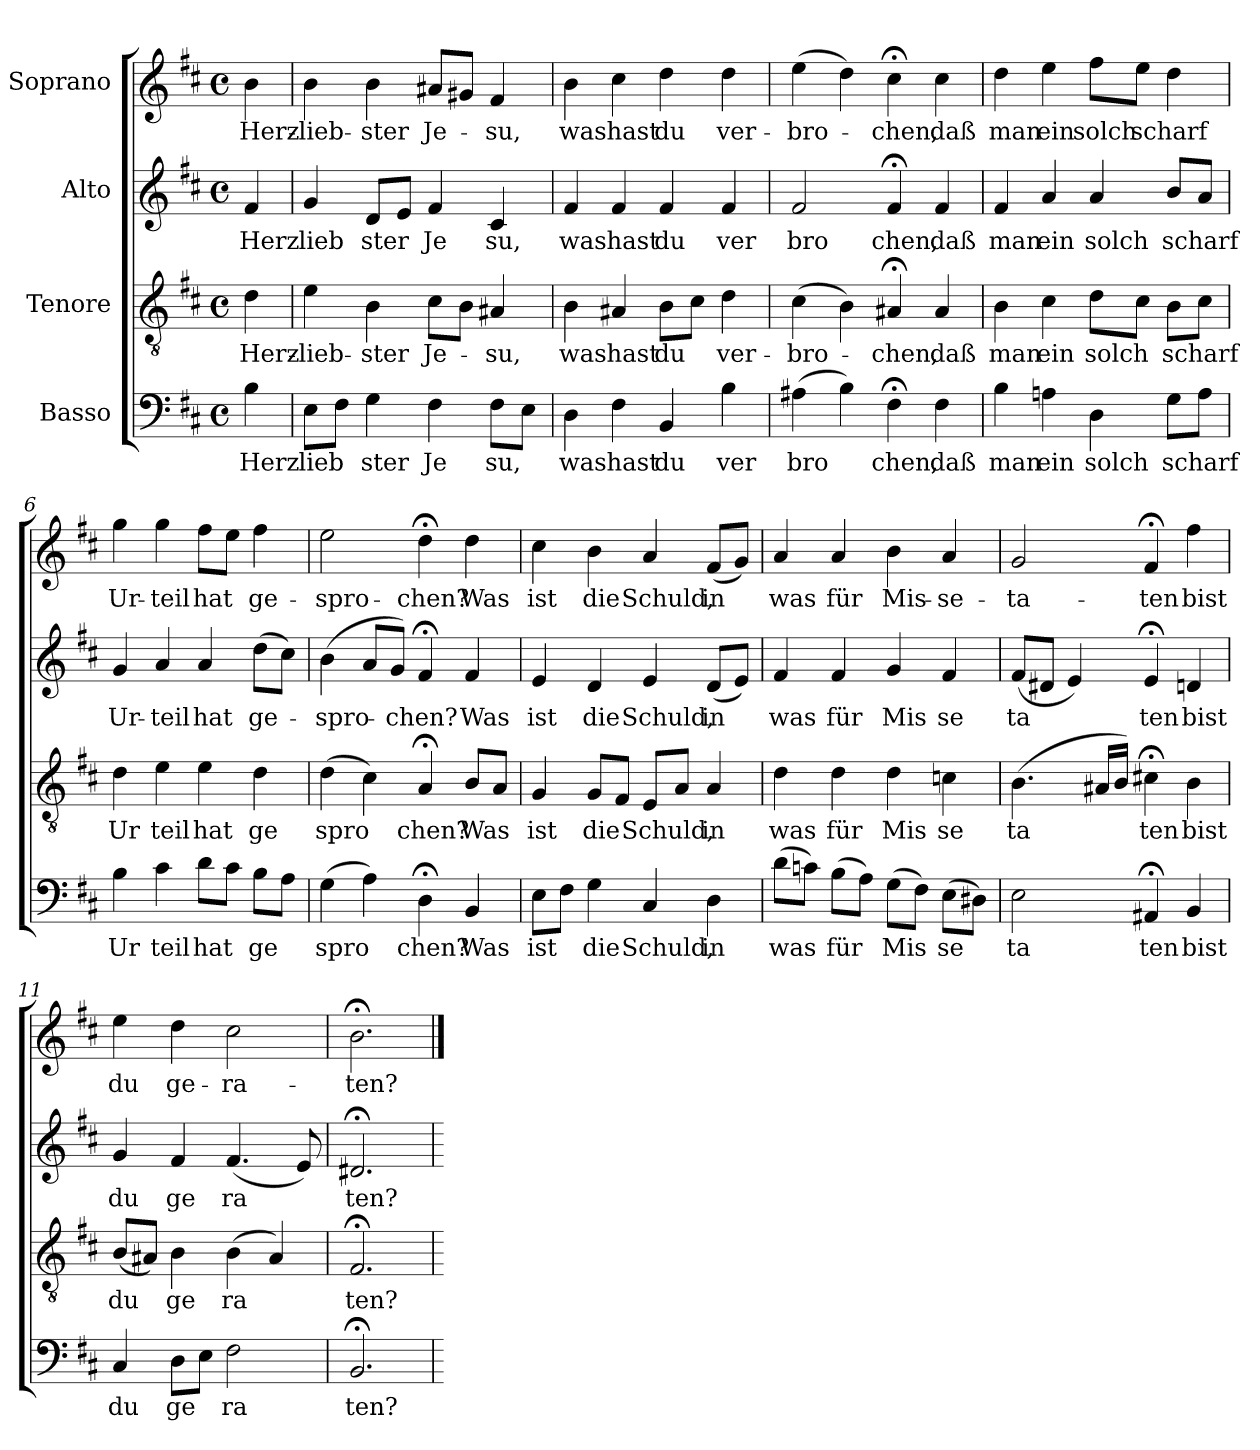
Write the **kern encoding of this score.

**kern	**text	**kern	**text	**kern	**text	**kern	**text
*part4	*part4	*part3	*part3	*part2	*part2	*part1	*part1
*staff4	*staff4	*staff3	*staff3	*staff2	*staff2	*staff1	*staff1
*I"Basso	*	*I"Tenore	*	*I"Alto	*	*I"Soprano	*
!!LO:PB:g=z
*stria5	*	*stria5	*	*stria5	*	*stria5	*
*clefF4	*	*clefGv2	*	*clefG2	*	*clefG2	*
*k[f#c#]	*	*k[f#c#]	*	*k[f#c#]	*	*k[f#c#]	*
*D:	*	*D:	*	*D:	*	*D:	*
*M4/4	*	*M4/4	*	*M4/4	*	*M4/4	*
*met(c)	*	*met(c)	*	*met(c)	*	*met(c)	*
=1	=1	=1	=1	=1	=1	=1	=1
!	!LO:LY:b:cj	!	!LO:LY:b:cj	!	!LO:LY:b:cj	!	!LO:LY:b:cj
4B\	Herz	4d\	Herz-	4f#/	Herz	4b\	Herz-
=2	=2	=2	=2	=2	=2	=2	=2
!	!LO:LY:b	!	!LO:LY:b:cj	!	!LO:LY:b:cj	!	!LO:LY:b:cj
8E\L	lieb	4e\	-lieb-	4g/	lieb	4b\	-lieb-
8F#\J	.	.	.	.	.	.	.
!	!LO:LY:b:cj	!	!LO:LY:b:cj	!	!LO:LY:b	!	!LO:LY:b:cj
4G\	ster	4B\	-ster	8d/L	ster	4b\	-ster
.	.	.	.	8e/J	.	.	.
!	!LO:LY:b:cj	!	!LO:LY:b:cj	!	!LO:LY:b:cj	!	!LO:LY:b:cj
4F#\	Je	8c#\L	Je-	4f#/	Je	8a#X/L	Je-
.	.	8B\J	.	.	.	8g#X/J	.
!	!LO:LY:b	!	!LO:LY:b:cj	!	!LO:LY:b:cj	!	!LO:LY:b:cj
8F#\L	su,	4A#X/	-su,	4c#/	su,	4f#/	-su,
8E\J	.	.	.	.	.	.	.
=3	=3	=3	=3	=3	=3	=3	=3
!	!LO:LY:b:cj	!	!LO:LY:b:cj	!	!LO:LY:b:cj	!	!LO:LY:b:cj
4D\	was	4B\	was	4f#/	was	4b\	was
!	!LO:LY:b:cj	!	!LO:LY:b:cj	!	!LO:LY:b:cj	!	!LO:LY:b:cj
4F#\	hast	4A#X/	hast	4f#/	hast	4cc#\	hast
!	!LO:LY:b:cj	!	!LO:LY:b	!	!LO:LY:b:cj	!	!LO:LY:b:cj
4BB/	du	8B\L	du	4f#/	du	4dd\	du
.	.	8c#\J	.	.	.	.	.
!	!LO:LY:b:cj	!	!LO:LY:b:cj	!	!LO:LY:b:cj	!	!LO:LY:b:cj
4B\	ver	4d\	ver-	4f#/	ver	4dd\	ver-
=4	=4	=4	=4	=4	=4	=4	=4
!	!LO:LY:b	!	!LO:LY:b	!	!LO:LY:b:cj	!	!LO:LY:b
(>4A#X\	bro	(>4c#\	-bro-	2f#/	bro	(>4ee\	-bro-
4B\)	.	4B\)	.	.	.	4dd\)	.
!	!LO:LY:b:cj	!	!LO:LY:b:cj	!	!LO:LY:b:cj	!	!LO:LY:b:cj
4F#;<\	chen,	4A#X;</	-chen,	4f#;</	chen,	4cc#;<\	-chen,
!	!LO:LY:b:cj	!	!LO:LY:b:cj	!	!LO:LY:b:cj	!	!LO:LY:b:cj
4F#\	daß	4A#/	daß	4f#/	daß	4cc#\	daß
!!LO:LB:g=z
=5	=5	=5	=5	=5	=5	=5	=5
!	!LO:LY:b:cj	!	!LO:LY:b:cj	!	!LO:LY:b:cj	!	!LO:LY:b:cj
4B\	man	4B\	man	4f#/	man	4dd\	man
!	!LO:LY:b:cj	!	!LO:LY:b:cj	!	!LO:LY:b:cj	!	!LO:LY:b:cj
4An\	ein	4c#\	ein	4a/	ein	4ee\	ein
!	!LO:LY:b:cj	!	!LO:LY:b	!	!LO:LY:b:cj	!	!LO:LY:b
4D\	solch	8d\L	solch	4a/	solch	8ff#\L	solch
!	!	!	!	!	!	!	!LO:LY:b
.	.	8c#\J	.	.	.	8ee\J	scharf
!	!LO:LY:b	!	!LO:LY:b	!	!LO:LY:b	!	!
8G\L	scharf	8B\L	scharf	8b/L	scharf	4dd\	.
8A\J	.	8c#\J	.	8a/J	.	.	.
=6	=6	=6	=6	=6	=6	=6	=6
!	!LO:LY:b:cj	!	!LO:LY:b:cj	!	!LO:LY:b:cj	!	!LO:LY:b:cj
4B\	Ur	4d\	Ur	4g/	Ur-	4gg\	Ur-
!	!LO:LY:b:cj	!	!LO:LY:b:cj	!	!LO:LY:b:cj	!	!LO:LY:b:cj
4c#\	teil	4e\	teil	4a/	-teil	4gg\	-teil
!	!LO:LY:b	!	!LO:LY:b:cj	!	!LO:LY:b:cj	!	!LO:LY:b
8d\L	hat	4e\	hat	4a/	hat	8ff#\L	hat
8c#\J	.	.	.	.	.	8ee\J	.
!	!LO:LY:b:cj	!	!LO:LY:b:cj	!	!LO:LY:b:cj	!	!LO:LY:b:cj
8B\L	ge	4d\	ge	(>8dd\L	ge-	4ff#\	ge-
8A\J	.	.	.	8cc#\J)	.	.	.
=7	=7	=7	=7	=7	=7	=7	=7
!	!LO:LY:b	!	!LO:LY:b	!	!LO:LY:b	!	!LO:LY:b:cj
(>4G\	spro	(>4d\	spro	(>4b\	-spro-	2ee\	-spro-
4A\)	.	4c#\)	.	8a/L	.	.	.
!	!	!	!	!	!LO:LY:b	!	!
.	.	.	.	8g/J)	-chen?	.	.
!	!LO:LY:b:cj	!	!LO:LY:b:cj	!	!	!	!LO:LY:b:cj
4D;<\	chen?	4A;</	chen?	4f#;</	.	4dd;<\	-chen?
!	!LO:LY:b:cj	!	!LO:LY:b	!	!LO:LY:b:cj	!	!LO:LY:b:cj
4BB/	Was	8B/L	Was	4f#/	Was	4dd\	Was
.	.	8A/J	.	.	.	.	.
=8	=8	=8	=8	=8	=8	=8	=8
!	!LO:LY:b:cj	!	!LO:LY:b:cj	!	!LO:LY:b:cj	!	!LO:LY:b:cj
8E\L	ist	4G/	ist	4e/	ist	4cc#\	ist
8F#\J	.	.	.	.	.	.	.
!	!LO:LY:b:cj	!	!LO:LY:b	!	!LO:LY:b:cj	!	!LO:LY:b:cj
4G\	die	8G/L	die	4d/	die	4b\	die
.	.	8F#/J	.	.	.	.	.
!	!LO:LY:b:cj	!	!LO:LY:b	!	!LO:LY:b:cj	!	!LO:LY:b:cj
4C#/	Schuld,	8E/L	Schuld,	4e/	Schuld,	4a/	Schuld,
.	.	8A/J	.	.	.	.	.
!	!LO:LY:b:cj	!	!LO:LY:b:cj	!	!LO:LY:b:cj	!	!LO:LY:b:cj
4D\	in	4A/	in	(<8d/L	in	(<8f#/L	in
.	.	.	.	8e/J)	.	8g/J)	.
!!LO:LB:g=z
=9	=9	=9	=9	=9	=9	=9	=9
!	!LO:LY:b	!	!LO:LY:b:cj	!	!LO:LY:b:cj	!	!LO:LY:b:cj
(>8d\L	was	4d\	was	4f#/	was	4a/	was
8cn\J)	.	.	.	.	.	.	.
!	!LO:LY:b	!	!LO:LY:b:cj	!	!LO:LY:b:cj	!	!LO:LY:b:cj
(>8B\L	für	4d\	für	4f#/	für	4a/	für
8A\J)	.	.	.	.	.	.	.
!	!LO:LY:b	!	!LO:LY:b:cj	!	!LO:LY:b:cj	!	!LO:LY:b:cj
(>8G\L	Mis	4d\	Mis	4g/	Mis	4b\	Mis-
8F#\J)	.	.	.	.	.	.	.
!	!LO:LY:b:cj	!	!LO:LY:b:cj	!	!LO:LY:b:cj	!	!LO:LY:b:cj
(>8E\L	se	4cn\	se	4f#/	se	4a/	-se-
8D#X\J)	.	.	.	.	.	.	.
=10	=10	=10	=10	=10	=10	=10	=10
!	!LO:LY:b:cj	!	!LO:LY:b:cj	!	!LO:LY:b:cj	!	!LO:LY:b:cj
2E\	ta	(>4.B\	ta	(<8f#/L	ta	2g/	-ta-
.	.	.	.	8d#X/J	.	.	.
.	.	.	.	4e/)	.	.	.
.	.	16A#X/L	.	.	.	.	.
.	.	16B/J)	.	.	.	.	.
!	!LO:LY:b:cj	!	!LO:LY:b:cj	!	!LO:LY:b:cj	!	!LO:LY:b:cj
4AA#X;</	ten	4c#X;<\	ten	4e;</	ten	4f#;</	-ten
!	!LO:LY:b:cj	!	!LO:LY:b:cj	!	!LO:LY:b:cj	!	!LO:LY:b:cj
4BB/	bist	4B\	bist	4dn/	bist	4ff#\	bist
=11	=11	=11	=11	=11	=11	=11	=11
!	!LO:LY:b:cj	!	!LO:LY:b	!	!LO:LY:b:cj	!	!LO:LY:b:cj
4C#/	du	(<8B/L	du	4g/	du	4ee\	du
.	.	8A#X/J)	.	.	.	.	.
!	!LO:LY:b:cj	!	!LO:LY:b:cj	!	!LO:LY:b:cj	!	!LO:LY:b:cj
8D\L	ge	4B\	ge	4f#/	ge	4dd\	ge-
8E\J	.	.	.	.	.	.	.
!	!LO:LY:b:cj	!	!LO:LY:b:cj	!	!LO:LY:b:cj	!	!LO:LY:b:cj
2F#\	ra	(>4B\	ra	(<4.f#/	ra	2cc#\	-ra-
.	.	4A#/)	.	.	.	.	.
.	.	.	.	8e/)	.	.	.
=12	=12	=12	=12	=12	=12	=12	=12
!	!LO:LY:b:cj	!	!LO:LY:b:cj	!	!LO:LY:b:cj	!	!LO:LY:b:cj
2.BB;</	ten?	2.F#;</	ten?	2.d#X;</	ten?	2.b;<\	-ten?
=	==	=	==	=	==	==	==
*-	*-	*-	*-	*-	*-	*-	*-
